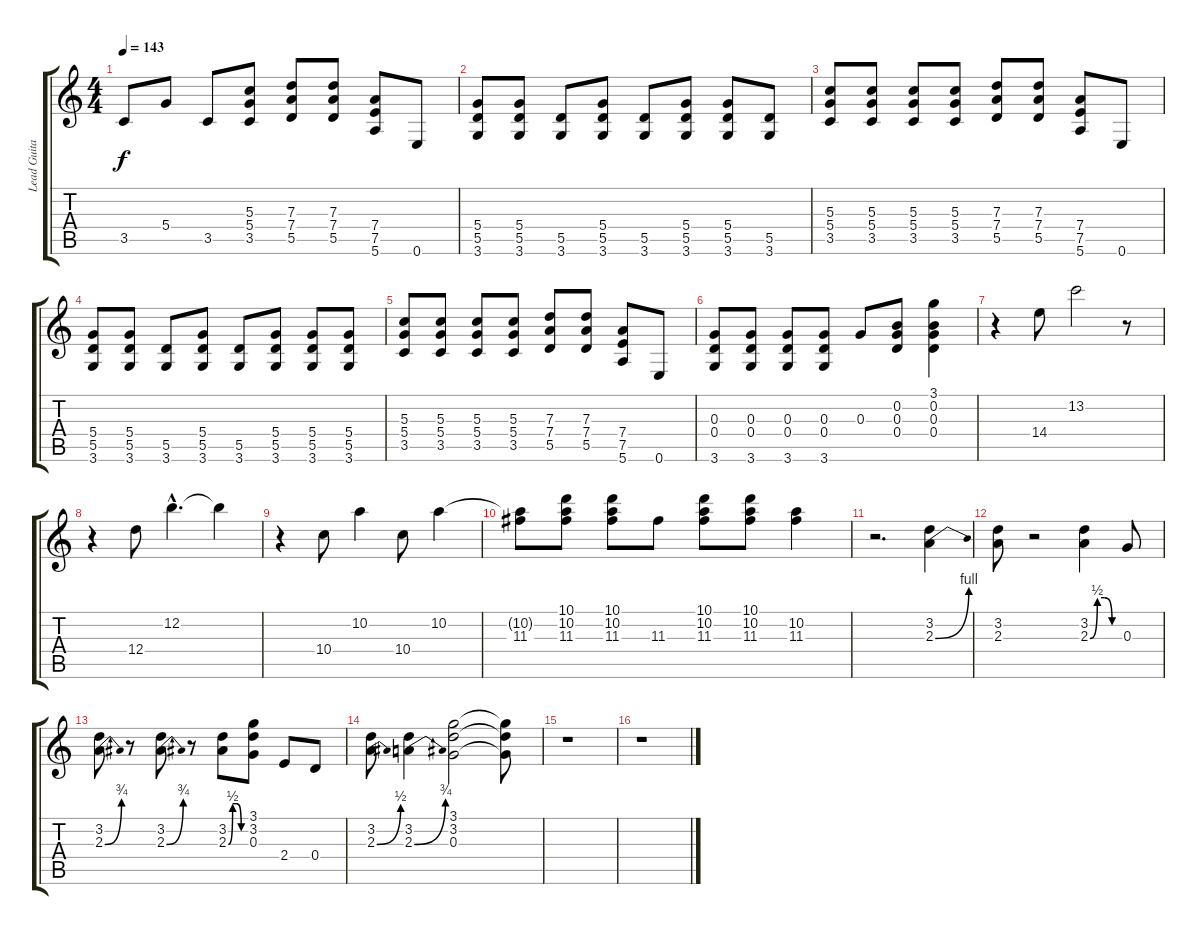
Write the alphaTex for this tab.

\track ("Lead Guitar" "Lead Guita") {instrument electricguitarclean}
\staff {score tabs}
\tuning (E4 B3 G3 D3 A2 E2) {hide}
\ts (4 4)
\tempo 143
\clef g2
\ks c
3.5.8{dy f} 5.4.8 3.5.8 (5.3 5.4 3.5).8 (7.3 7.4 5.5).8 (7.3 7.4 5.5).8 (7.4 7.5 5.6).8 0.6.8 |
(5.4 5.5 3.6).8 (5.4 5.5 3.6).8 (5.5 3.6).8 (5.4 5.5 3.6).8 (5.5 3.6).8 (5.4 5.5 3.6).8 (5.4 5.5 3.6).8 (5.5 3.6).8 |
(5.3 5.4 3.5).8 (5.3 5.4 3.5).8 (5.3 5.4 3.5).8 (5.3 5.4 3.5).8 (7.3 7.4 5.5).8 (7.3 7.4 5.5).8 (7.4 7.5 5.6).8 0.6.8 |
(5.4 5.5 3.6).8 (5.4 5.5 3.6).8 (5.5 3.6).8 (5.4 5.5 3.6).8 (5.5 3.6).8 (5.4 5.5 3.6).8 (5.4 5.5 3.6).8 (5.4 5.5 3.6).8 |
(5.3 5.4 3.5).8 (5.3 5.4 3.5).8 (5.3 5.4 3.5).8 (5.3 5.4 3.5).8 (7.3 7.4 5.5).8 (7.3 7.4 5.5).8 (7.4 7.5 5.6).8 0.6.8 |
(0.3 0.4 3.6).8 (0.3 0.4 3.6).8 (0.3 0.4 3.6).8 (0.3 0.4 3.6).8 0.3.8 (0.2 0.3 0.4).8 (3.1 0.2 0.3 0.4).4 |
r.4 14.4.8 13.2.2 r.8 |
r.4 12.4.8 12.2{hac}.4{d} 12.2{t}.4 |
r.4 10.4.8 10.2.4 10.4.8 10.2.4 |
(10.2{t} 11.3).8 (10.1 10.2 11.3).8 (10.1 10.2 11.3).8 11.3.8 (10.1 10.2 11.3).8 (10.1 10.2 11.3).8 (10.2 11.3).4 |
r.2{d} (3.2 2.3{be (bend 0 0 60 4)}).4 |
(3.2 2.3).8 r.2 (3.2 2.3{be (custom 0 0 15 2 30 2 45 0 60 0)}).4 0.3.8 |
(3.2 2.3{be (bend 0 0 60 3)}).8 r.8 (3.2 2.3{be (bend 0 0 60 3)}).8 r.8 (3.2 2.3{be (custom 0 0 15 2 30 2 45 0 60 0)}).8 (3.1 3.2 0.3).8 2.4.8 0.4.8 |
(3.2 2.3{be (bend 0 0 60 2)}).8 (3.2 2.3{be (bend 0 0 60 3)}).4 (3.1 3.2 0.3).2 (3.1{t} 3.2{t} 0.3{t}).8 |
r.1 |
r.1
